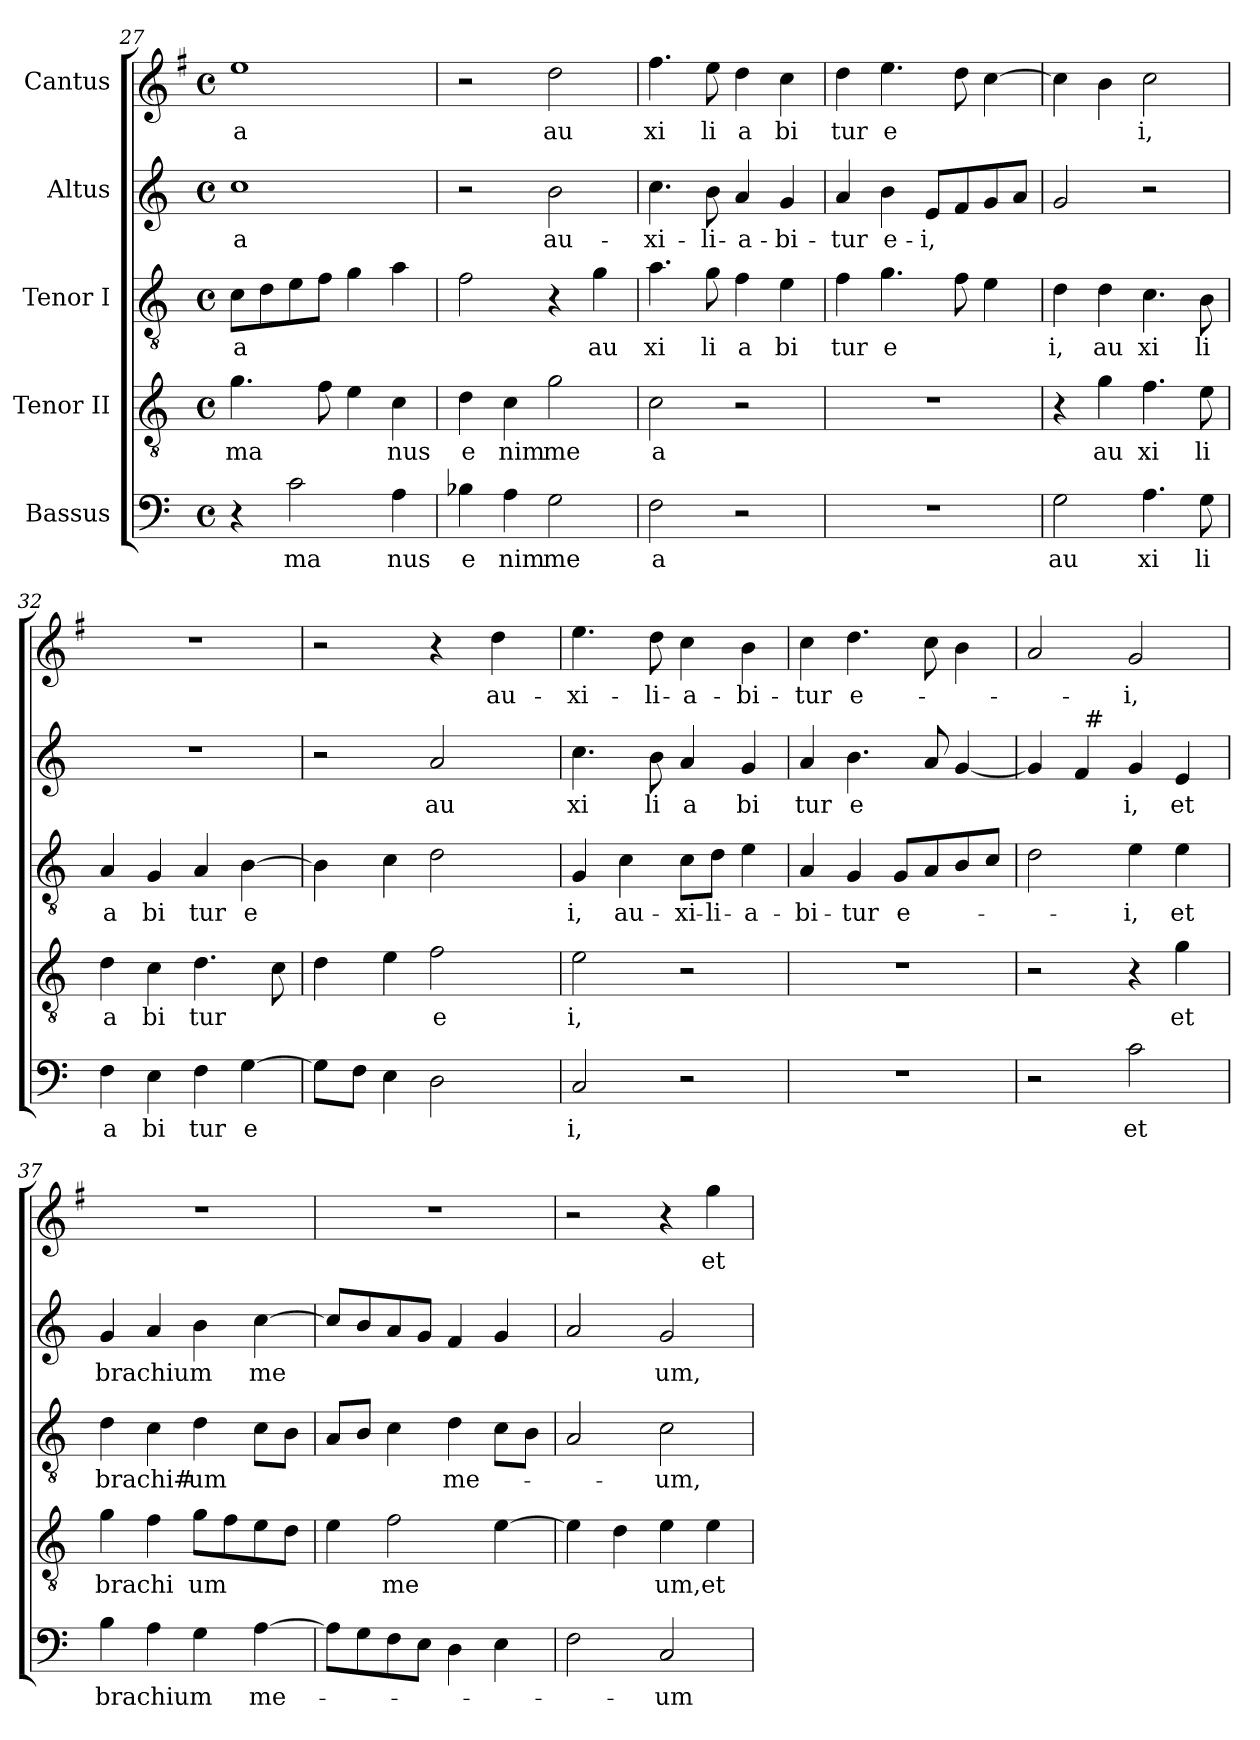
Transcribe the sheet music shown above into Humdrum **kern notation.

**kern	**text	**kern	**text	**kern	**text	**kern	**text	**kern	**text
*part5	*part5	*part4	*part4	*part3	*part3	*part2	*part2	*part1	*part1
*staff5	*staff5	*staff4	*staff4	*staff3	*staff3	*staff2	*staff2	*staff1	*staff1
*I"Bassus	*	*I"Tenor II	*	*I"Tenor I	*	*I"Altus	*	*I"Cantus	*
*clefF4	*	*clefGv2	*	*clefGv2	*	*clefG2	*	*clefG2	*
*	*	*	*	*	*	*	*	*ITrd-3c-5	*
*	*	*	*	*	*	*	*	*k[]	*
*	*	*	*	*	*	*	*	*C:	*
*M4/4	*	*M4/4	*	*M4/4	*	*M4/4	*	*M4/4	*
*met(c)	*	*met(c)	*	*met(c)	*	*met(c)	*	*met(c)	*
=27	=27	=27	=27	=27	=27	=27	=27	=27	=27
!	!	!	!LO:LY:b	!	!LO:LY:b:cj	!	!LO:LY:b:cj	!	!LO:LY:b:cj
4r	.	4.g\	ma	8c\L	a	1cc	-a	1aa	a
.	.	.	.	8d\	.	.	.	.	.
!	!LO:LY:b:cj	!	!	!	!	!	!	!	!
2c\	ma	.	.	8e\	.	.	.	.	.
.	.	8f\	.	8f\J	.	.	.	.	.
.	.	4e\	.	4g\	.	.	.	.	.
!	!LO:LY:b:cj	!	!LO:LY:b:cj	!	!	!	!	!	!
4A\	nus	4c\	nus	4a\	.	.	.	.	.
=28	=28	=28	=28	=28	=28	=28	=28	=28	=28
!	!LO:LY:b:cj	!	!LO:LY:b:cj	!	!	!	!	!	!
4B-X\	e	4d\	e	2f\	.	2r	.	2r	.
!	!LO:LY:b:cj	!	!LO:LY:b:cj	!	!	!	!	!	!
4A\	nim	4c\	nim	.	.	.	.	.	.
!	!LO:LY:b:cj	!	!LO:LY:b:cj	!	!	!	!LO:LY:b:cj	!	!LO:LY:b:cj
2G\	me	2g\	me	4r	.	2b\	au-	2gg\	au
!	!	!	!	!	!LO:LY:b:cj	!	!	!	!
.	.	.	.	4g\	au	.	.	.	.
=29	=29	=29	=29	=29	=29	=29	=29	=29	=29
!	!LO:LY:b:cj	!	!LO:LY:b:cj	!	!LO:LY:b:cj	!	!LO:LY:b:cj	!	!LO:LY:b:cj
2F\	a	2c\	a	4.a\	xi	4.cc\	-xi-	4.bb\	xi
!	!	!	!	!	!LO:LY:b:cj	!	!LO:LY:b:cj	!	!LO:LY:b:cj
.	.	.	.	8g\	li	8b\	-li-	8aa\	li
!	!	!	!	!	!LO:LY:b:cj	!	!LO:LY:b:cj	!	!LO:LY:b:cj
2r	.	2r	.	4f\	a	4a/	-a-	4gg\	a
!	!	!	!	!	!LO:LY:b:cj	!	!LO:LY:b:cj	!	!LO:LY:b:cj
.	.	.	.	4e\	bi	4g/	-bi-	4ff\	bi
=30	=30	=30	=30	=30	=30	=30	=30	=30	=30
!	!	!	!	!	!LO:LY:b:cj	!	!LO:LY:b:cj	!	!LO:LY:b:cj
1r	.	1r	.	4f\	tur	4a/	-tur	4gg\	tur
!	!	!	!	!	!LO:LY:b:cj	!	!LO:LY:b:cj	!	!LO:LY:b:cj
.	.	.	.	4.g\	e	4b\	e-	4.aa\	e
!	!	!	!	!	!	!	!LO:LY:b:cj	!	!
.	.	.	.	.	.	8e/L	-i,	.	.
.	.	.	.	8f\	.	8f/	.	8gg\	.
.	.	.	.	4e\	.	8g/	.	[>4ff\	.
.	.	.	.	.	.	8a/J	.	.	.
=31	=31	=31	=31	=31	=31	=31	=31	=31	=31
!	!LO:LY:b:cj	!	!	!	!LO:LY:b:cj	!	!	!	!
2G\	au	4r	.	4d\	i,	2g/	.	4ff\]	.
!	!	!	!LO:LY:b:cj	!	!LO:LY:b:cj	!	!	!	!
.	.	4g\	au	4d\	au	.	.	4ee\	.
!	!LO:LY:b:cj	!	!LO:LY:b:cj	!	!LO:LY:b:cj	!	!	!	!LO:LY:b:cj
4.A\	xi	4.f\	xi	4.c\	xi	2r	.	2ff\	i,
!	!LO:LY:b:cj	!	!LO:LY:b:cj	!	!LO:LY:b:cj	!	!	!	!
8G\	li	8e\	li	8B\	li	.	.	.	.
=32	=32	=32	=32	=32	=32	=32	=32	=32	=32
!	!LO:LY:b:cj	!	!LO:LY:b:cj	!	!LO:LY:b:cj	!	!	!	!
4F\	a	4d\	a	4A/	a	1r	.	1r	.
!	!LO:LY:b:cj	!	!LO:LY:b:cj	!	!LO:LY:b:cj	!	!	!	!
4E\	bi	4c\	bi	4G/	bi	.	.	.	.
!	!LO:LY:b:cj	!	!LO:LY:b	!	!LO:LY:b:cj	!	!	!	!
4F\	tur	4.d\	tur	4A/	tur	.	.	.	.
!	!LO:LY:b:cj	!	!	!	!LO:LY:b:cj	!	!	!	!
[>4G\	e	.	.	[>4B\	e	.	.	.	.
.	.	8c\	.	.	.	.	.	.	.
!!LO:LB:g=z
=33	=33	=33	=33	=33	=33	=33	=33	=33	=33
*	*	*	*	*^	*	*	*	*	*
8G\L]	.	4d\	.	4B\]	16.ryy	.	2r	.	2r	.
.	.	.	.	.	2ryy	.	.	.	.	.
8F\J	.	.	.	.	.	.	.	.	.	.
4E\	.	4e\	.	4c\	.	.	.	.	.	.
!	!	!	!LO:LY:b:cj	!	!	!	!	!LO:LY:b:cj	!	!
2D\	.	2f\	e	2d\	.	.	2a/	au	4r	.
.	.	.	.	.	4ryy	.	.	.	.	.
!	!	!	!	!	!	!	!	!	!	!LO:LY:b:cj
.	.	.	.	.	.	.	.	.	4gg\	au-
.	.	.	.	.	8ryy	.	.	.	.	.
.	.	.	.	.	32ryy	.	.	.	.	.
=34	=34	=34	=34	=34	=34	=34	=34	=34	=34	=34
!	!LO:LY:b:cj	!	!LO:LY:b:cj	!	!	!LO:LY:b:cj	!	!LO:LY:b:cj	!	!LO:LY:b:cj
*	*	*	*	*v	*v	*	*	*	*	*
2C/	i,	2e\	i,	4G/	i,	4.cc\	xi	4.aa\	-xi-
!	!	!	!	!	!LO:LY:b:cj	!	!	!	!
.	.	.	.	4c\	au-	.	.	.	.
!	!	!	!	!	!	!	!LO:LY:b:cj	!	!LO:LY:b:cj
.	.	.	.	.	.	8b\	li	8gg\	-li-
!	!	!	!	!	!LO:LY:b:cj	!	!LO:LY:b:cj	!	!LO:LY:b:cj
2r	.	2r	.	8c\L	-xi-	4a/	a	4ff\	-a-
!	!	!	!	!	!LO:LY:b:cj	!	!	!	!
.	.	.	.	8d\J	-li-	.	.	.	.
!	!	!	!	!	!LO:LY:b:cj	!	!LO:LY:b:cj	!	!LO:LY:b:cj
.	.	.	.	4e\	-a-	4g/	bi	4ee\	-bi-
=35	=35	=35	=35	=35	=35	=35	=35	=35	=35
!	!	!	!	!	!LO:LY:b:cj	!	!LO:LY:b:cj	!	!LO:LY:b:cj
1r	.	1r	.	4A/	-bi-	4a/	tur	4ff\	-tur
!	!	!	!	!	!LO:LY:b:cj	!	!LO:LY:b:cj	!	!LO:LY:b:cj
.	.	.	.	4G/	-tur	4.b\	e	4.gg\	e-
!	!	!	!	!	!LO:LY:b:cj	!	!	!	!
.	.	.	.	8G/L	e-	.	.	.	.
.	.	.	.	8A/	.	8a/	.	8ff\	.
.	.	.	.	8B/	.	[<4g/	.	4ee\	.
.	.	.	.	8c/J	.	.	.	.	.
=36	=36	=36	=36	=36	=36	=36	=36	=36	=36
*	*	*	*	*	*	*^	*	*	*
2r	.	2r	.	2d\	.	4g/]	4ryy	.	2dd/	.
.	.	.	.	.	.	4f/	64ryy	.	.	.
!	!	!	!	!	!	!	!LO:TX:a:t=#	!	!	!
.	.	.	.	.	.	.	2ryy	.	.	.
!	!LO:LY:b:cj	!	!	!	!LO:LY:b:cj	!	!	!LO:LY:b:cj	!	!LO:LY:b:cj
2c\	et	4r	.	4e\	-i,	4g/	.	i,	2cc/	-i,
!	!	!	!LO:LY:b:cj	!	!LO:LY:b:cj	!	!	!LO:LY:b:cj	!	!
.	.	4g\	et	4e\	et	4e/	.	et	.	.
.	.	.	.	.	.	.	8...ryy	.	.	.
=37	=37	=37	=37	=37	=37	=37	=37	=37	=37	=37
!	!LO:LY:b	!	!LO:LY:b:cj	!	!LO:LY:b:cj	!	!	!LO:LY:b	!	!
*	*	*	*	*	*	*v	*v	*	*	*
4B\	brachium	4g\	brachi	4d\	brachi#-	4g/	brachium	1r	.
4A\	.	4f\	.	4c\	.	4a/	.	.	.
!	!	!	!LO:LY:b	!	!LO:LY:b	!	!	!	!
4G\	.	8g\L	um	4d\	-um	4b\	.	.	.
.	.	8f\	.	.	.	.	.	.	.
!	!LO:LY:b	!	!	!	!	!	!LO:LY:b	!	!
[>4A\	me-	8e\	.	8c\L	.	[>4cc\	me	.	.
.	.	8d\J	.	8B\J	.	.	.	.	.
=38	=38	=38	=38	=38	=38	=38	=38	=38	=38
8A\L]	.	4e\	.	8A/L	.	8cc/L]	.	1r	.
8G\	.	.	.	8B/J	.	8b/	.	.	.
!	!	!	!LO:LY:b	!	!	!	!	!	!
8F\	.	2f\	me	4c\	.	8a/	.	.	.
8E\J	.	.	.	.	.	8g/J	.	.	.
!	!	!	!	!	!LO:LY:b	!	!	!	!
4D\	.	.	.	4d\	me-	4f/	.	.	.
4E\	.	[>4e\	.	8c\L	.	4g/	.	.	.
.	.	.	.	8B\J	.	.	.	.	.
=39	=39	=39	=39	=39	=39	=39	=39	=39	=39
2F\	.	4e\]	.	2A/	.	2a/	.	2r	.
.	.	4d\	.	.	.	.	.	.	.
!	!LO:LY:b:cj	!	!LO:LY:b:cj	!	!LO:LY:b:cj	!	!LO:LY:b:cj	!	!
2C/	-um	4e\	um,	2c\	-um,	2g/	um,	4r	.
!	!	!	!LO:LY:b:cj	!	!	!	!	!	!LO:LY:b:cj
.	.	4e\	et	.	.	.	.	4ccc\	et
=	=	=	=	=	=	=	=	=	=
*-	*-	*-	*-	*-	*-	*-	*-	*-	*-
